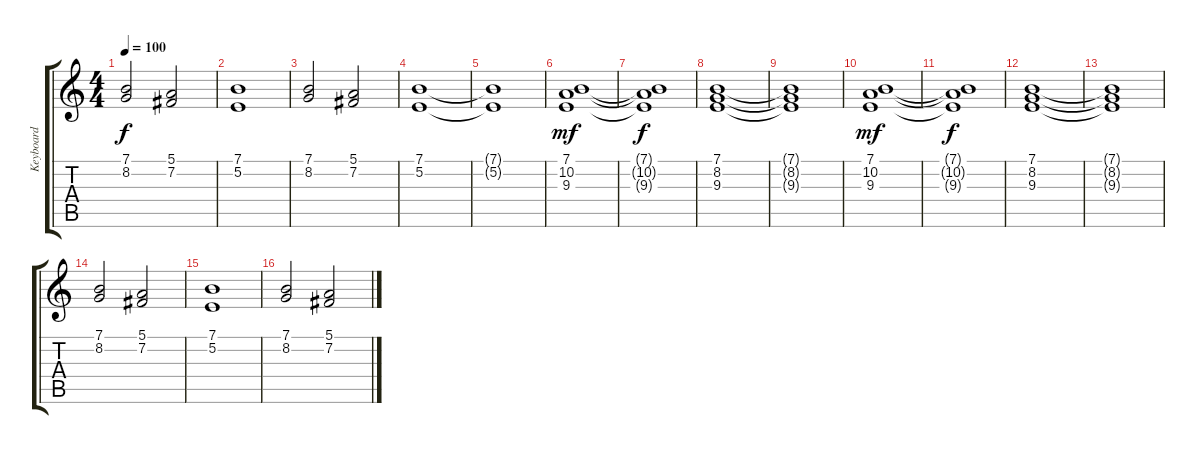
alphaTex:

\track ("Keyboard" "Keyboard") {instrument percussiveorgan}
\staff {score tabs}
\tuning (E4 B3 G3 D3 A2 D2) {hide}
\ts (4 4)
\tempo 100
\clef g2
\ks c
(7.1 8.2).2{dy f} (5.1 7.2).2 |
(7.1 5.2).1 |
(7.1 8.2).2 (5.1 7.2).2 |
(7.1 5.2).1 |
(7.1{t} 5.2{t}).1 |
(7.1 10.2 9.3).1{dy mf} |
(7.1{t} 10.2{t} 9.3{t}).1{dy f} |
(7.1 8.2 9.3).1 |
(7.1{t} 8.2{t} 9.3{t}).1 |
(7.1 10.2 9.3).1{dy mf} |
(7.1{t} 10.2{t} 9.3{t}).1{dy f} |
(7.1 8.2 9.3).1 |
(7.1{t} 8.2{t} 9.3{t}).1 |
(7.1 8.2).2 (5.1 7.2).2 |
(7.1 5.2).1 |
(7.1 8.2).2 (5.1 7.2).2
